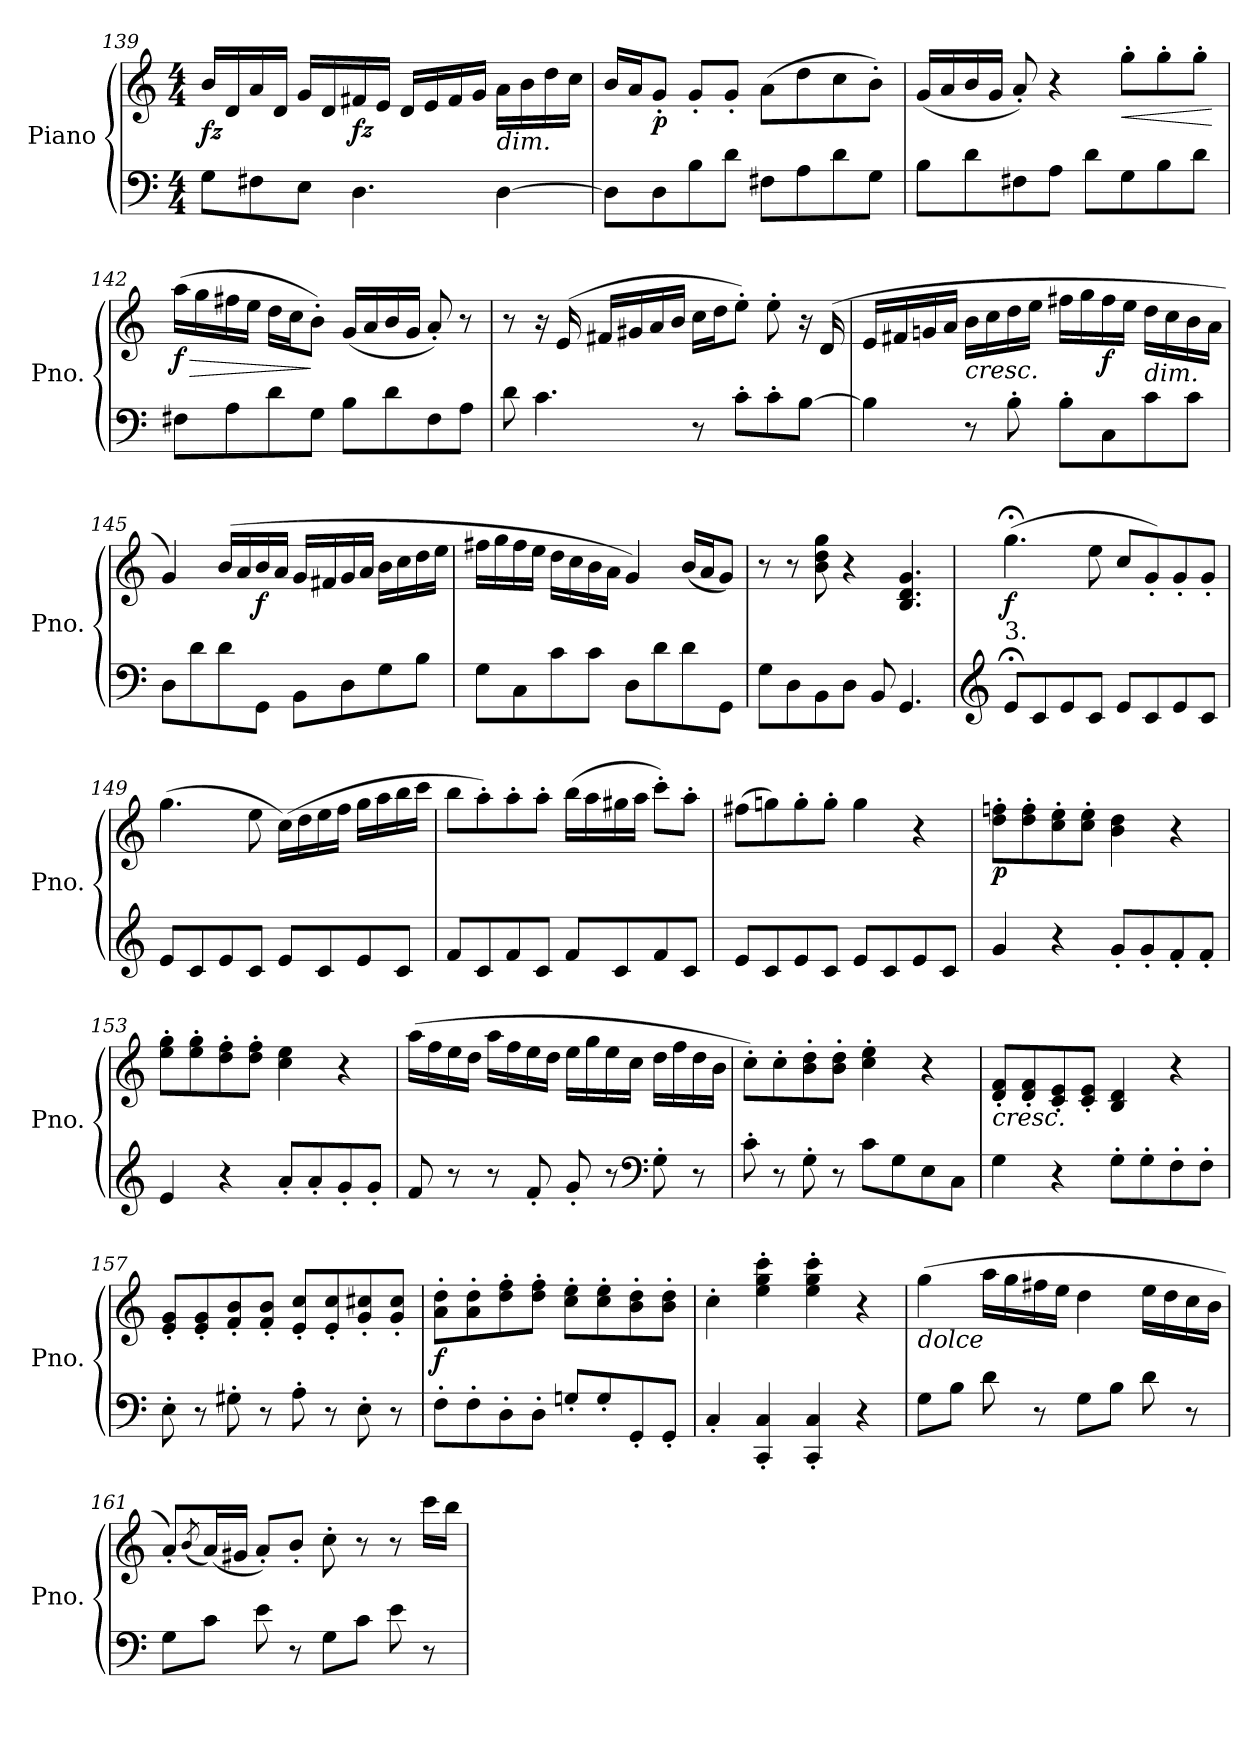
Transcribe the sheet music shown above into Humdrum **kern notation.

**kern	**kern	**dynam
*part1	*part1	*part1
*staff2	*staff1	*staff1/2
*I"Piano	*	*
*I'Pno.	*	*
*clefF4	*clefG2	*
*k[]	*k[]	*
*M4/4	*M4/4	*
=139	=139	=139
!	!	!LO:DY:b
8G\L	16b/LL	fz
.	16d/	.
8F#X\	16a/	.
.	16d/JJ	.
8E\J	16g/LL	.
.	16d/	.
!	!	!LO:DY:b
4.D\	16f#X/	fz
.	16e/JJ	.
.	16d/LL	.
.	16e/	.
.	16f#/	.
.	16g/JJ	.
!	!LO:TX:b:i:t=dim.	!
[4D\	16a\LL	.
.	16b\	.
.	16dd\	.
.	16cc\JJ	.
=140	=140	=140
8D\L]	16b/LL	.
.	16a/J	.
!	!	!LO:DY:b
8D\	8g'/J	p
8B\	8g'/L	.
8d\J	8g'/J	.
8F#X\L	(>8a\L	.
8A\	8dd\	.
8d\	8cc\	.
8G\J	8b'\J)	.
!!LO:PB:g=z
=141	=141	=141
8B\L	(<16g/LL	.
.	16a/	.
8d\	16b/	.
.	16g/JJ	.
8F#X\	8a'/)	.
8A\J	4r	.
8d\L	.	.
!	!	!LO:HP:b
8G\	8gg'\L	<
8B\	8gg'\	.
8d\J	8gg'\J	.
.	.	[
=142	=142	=142
!	!	!LO:HP:b
!	!	!LO:DY:n=1:b
8F#X\L	(>16aa\LL	> f
.	16gg\	.
8A\	16ff#X\	.
.	16ee\JJ	.
8d\	16dd\LL	.
.	16cc\J	.
8G\J	8b'\J)	]
8B\L	(<16g/LL	.
.	16a/	.
8d\	16b/	.
.	16g/JJ	.
8F#\	8a'/)	.
8A\J	8r	.
=143	=143	=143
8d\	8r	.
4.c\	16r	.
.	(>16e/	.
.	16f#X/LL	.
.	16g#X/	.
.	16a/	.
.	16b/JJ	.
8r	16cc\LL	.
.	16dd\J	.
8c'\L	8ee'\J)	.
8c'\	8ee'\	.
[8B\J	16r	.
.	(>16d/	.
!!LO:LB:g=z
=144	=144	=144
4B\]	16e/LL	.
.	16f#X/	.
.	16gn/	.
.	16a/JJ	.
!	!LO:TX:b:i:t=cresc.	!
8r	16b\LL	.
.	16cc\	.
8B'\	16dd\	.
.	16ee\JJ	.
8B'\L	16ff#X\LL	.
.	16gg\	.
!	!	!LO:DY:b
8C\	16ff#\	f
.	16ee\JJ	.
!	!LO:TX:b:i:t=dim.	!
8c\	16dd\LL	.
.	16cc\	.
8c<\J	16b\	.
.	16a\JJ	.
=145	=145	=145
8D\L	4g/)	.
8d\	.	.
8d<\	(>16b/LL	.
.	16a/	.
!	!	!LO:DY:b
8GG<\J	16b/	f
.	16a/JJ	.
8BB<\L	16g/LL	.
.	16f#X/	.
8D<\	16g/	.
.	16a/JJ	.
8G<\	16b\LL	.
.	16cc\	.
8B<\J	16dd\	.
.	16ee\JJ	.
=146	=146	=146
8G<\L	16ff#X\LL	.
.	16gg\	.
8C\	16ff#\	.
.	16ee\JJ	.
8c\	16dd\LL	.
.	16cc\	.
8c<\J	16b\	.
.	16a\JJ	.
8D\L	4g/)	.
8d\	.	.
8d<\	(<16b/LL	.
.	16a/J	.
8GG\J	8g/J)	.
!!LO:LB:g=z
=147	=147	=147
8G\L	8r	.
8D\	8r	.
8BB\	8b\ 8dd\ 8gg\	.
8D\J	4r	.
8BB/	.	.
4.GG/	4.B/ 4.d/ 4.g/	.
=148	=148	=148
*clefG2	*	*
!	!LO:TX:b:t=3.	!
!	!	!LO:DY:b
8e;</L	(>4.gg;<\	f
8c</	.	.
8e/	.	.
8c/J	8ee\	.
8e/L	8cc/L	.
8c/	8g'/)	.
8e/	8g'/	.
8c/J	8g'/J	.
=149	=149	=149
8e/L	(>4.gg\	.
8c/	.	.
8e/	.	.
8c/J	8ee\	.
8e/L	(>16cc\LL)	.
.	16dd\	.
8c/	16ee\	.
.	16ff\JJ	.
8e/	16gg\LL	.
.	16aa\	.
8c/J	16bb\	.
.	16ccc\JJ	.
=150	=150	=150
8f/L	8bb\L	.
8c/	8aa'\)	.
8f/	8aa'\	.
8c/J	8aa'\J	.
8f/L	(>16bb\LL	.
.	16aa\	.
8c/	16gg#X\	.
.	16aa\JJ	.
8f/	8ccc'\L)	.
8c/J	8aa'\J	.
!!LO:LB:g=z
=151	=151	=151
8e/L	(>8ff#X\L	.
8c/	8ggn\)	.
8e/	8gg'\	.
8c/J	8gg'\J	.
8e/L	4gg\	.
8c/	.	.
8e/	4r	.
8c/J	.	.
=152	=152	=152
!	!	!LO:DY:b
4g/	8dd\' 8ffn\'L	p
.	8dd\' 8ff\'	.
4r	8cc\' 8ee\'	.
.	8cc\' 8ee\'J	.
8g'/L	4b\ 4dd\	.
8g'/	.	.
8f'/	4r	.
8f'/J	.	.
=153	=153	=153
4e/	8ee\' 8gg\'L	.
.	8ee\' 8gg\'	.
4r	8dd\' 8ff\'	.
.	8dd\' 8ff\'J	.
8a'/L	4cc\ 4ee\	.
8a'/	.	.
8g'/	4r	.
8g'/J	.	.
=154	=154	=154
8f/	(>16aa\LL	.
.	16ff\	.
8r	16ee\	.
.	16dd\JJ	.
8r	16aa\LL	.
.	16ff\	.
8f<'/	16ee\	.
.	16dd\JJ	.
8g'/	16ee\LL	.
.	16gg\	.
8r	16ee\	.
.	16cc\JJ	.
*clefF4	*	*
8G'\	16dd\LL	.
.	16ff\	.
8r	16dd\	.
.	16b\JJ	.
!!LO:LB:g=z
=155	=155	=155
8c<'\	8cc'\L)	.
8r	8cc'\	.
8G<'\	8b\' 8dd\'	.
8r	8b\' 8dd\'J	.
8c\L	4cc\' 4ee\'	.
8G\	.	.
8E<\	4r	.
8C\J	.	.
=156	=156	=156
!	!LO:TX:b:i:t=cresc.	!
4G\	8d/' 8f/'L	.
.	8d/' 8f/'	.
4r	8c/' 8e/'	.
.	8c/' 8e/'J	.
8G'\L	4B/ 4d/	.
8G'\	.	.
8F'\	4r	.
8F'\J	.	.
=157	=157	=157
8E'\	8e/' 8g/'L	.
8r	8e/' 8g/'	.
8G#X'\	8f/' 8b/'	.
8r	8f/' 8b/'J	.
8A'\	8e/' 8cc/'L	.
8r	8e/' 8cc/'	.
8E<'\	8g/' 8cc#X/'	.
8r	8g/' 8cc#/'J	.
=158	=158	=158
!	!	!LO:DY:b
8F<'\L	8a\' 8dd\'L	f
8F'\	8a\' 8dd\'	.
8D'\	8dd\' 8ff\'	.
8D'\J	8dd\' 8ff\'J	.
8Gn'/L	8cc\' 8ee\'L	.
8G'/	8cc\' 8ee\'	.
8GG'/	8b\' 8dd\'	.
8GG'/J	8b\' 8dd\'J	.
=159	=159	=159
4C'/	4cc'\	.
4CC/' 4C/'	4ee\' 4gg\' 4ccc\'	.
4CC/' 4C/'	4ee\' 4gg\' 4ccc\'	.
4r	4r	.
!!LO:LB:g=z
=160	=160	=160
!	!LO:TX:b:i:t=dolce	!
8G<\L	(>4gg\	.
8B\J	.	.
8d\	16aa\LL	.
.	16gg\	.
8r	16ff#X\	.
.	16ee\JJ	.
8G\L	4dd\	.
8B\J	.	.
8d\	16ee\LL	.
.	16dd\	.
8r	16cc\	.
.	16b\JJ	.
=161	=161	=161
8G\L	8a'/L)	.
.	(<8qb/	.
8c\J	(<16a/L)	.
.	16g#X/JJ	.
8e\	8a'/L)	.
8r	8b'/J	.
8G\L	8cc'\	.
8c\J	8r	.
8e\	8r	.
8r	16ccc\LL	.
.	16bb\JJ	.
=	=	=
*-	*-	*-
